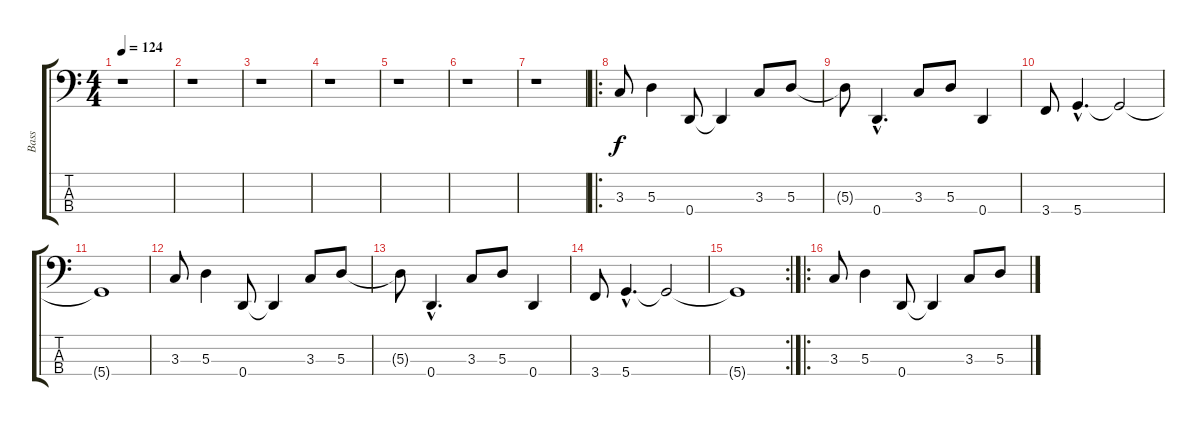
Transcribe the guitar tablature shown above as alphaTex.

\track ("Bass" "Bass") {instrument electricbassfinger}
\staff {score tabs}
\tuning (G2 D2 A1 D1) {hide}
\ts (4 4)
\tempo 124
\clef f4
\ks c
r.1{dy f} |
r.1 |
r.1 |
r.1 |
r.1 |
r.1 |
r.1 |
\ro
3.3.8 5.3.4 0.4.8 0.4{t}.4 3.3.8 5.3.8 |
5.3{t}.8 0.4{hac}.4{d} 3.3.8 5.3.8 0.4.4 |
3.4.8 5.4{hac}.4{d} 5.4{t}.2 |
5.4{t}.1 |
3.3.8 5.3.4 0.4.8 0.4{t}.4 3.3.8 5.3.8 |
5.3{t}.8 0.4{hac}.4{d} 3.3.8 5.3.8 0.4.4 |
3.4.8 5.4{hac}.4{d} 5.4{t}.2 |
\rc 2
5.4{t}.1 |
\ro
3.3.8 5.3.4 0.4.8 0.4{t}.4 3.3.8 5.3.8
